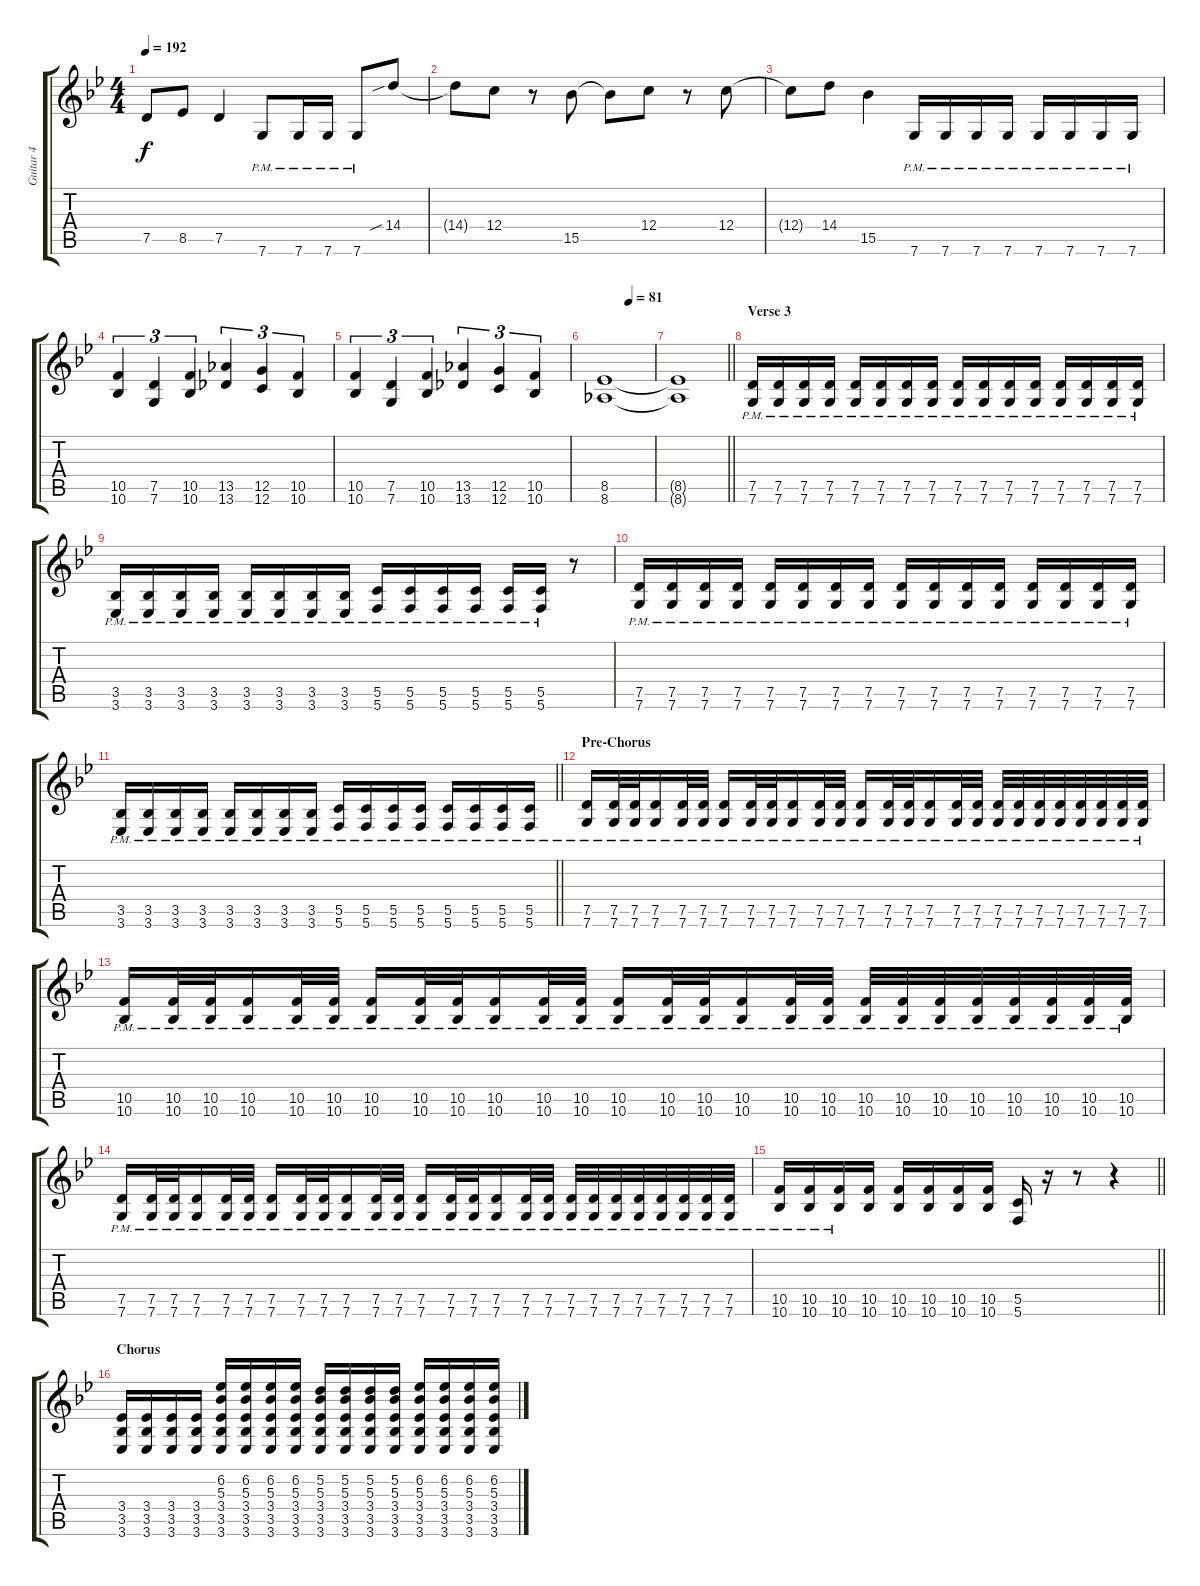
\track ("Guitar 4" "Guitar 4") {instrument distortionguitar}
\staff {score tabs}
\tuning (D4 A3 F3 C3 G2 C2) {hide}
\ts (4 4)
\tempo 192
\clef g2
\ks gminor
7.5{t}.8{dy f} 8.5.8 7.5.4 7.6{pm}.8 7.6{pm}.16 7.6{pm}.16 7.6{pm}.8 14.4{sib}.8 |
14.4{t}.8 12.4.8 r.8 15.5.8 15.5{t}.8 12.4.8 r.8 12.4.8 |
12.4{t}.8 14.4.8 15.5.4 7.6{pm}.16 7.6{pm}.16 7.6{pm}.16 7.6{pm}.16 7.6{pm}.16 7.6{pm}.16 7.6{pm}.16 7.6{pm}.16 |
(10.5 10.6).4{tu (3 2)} (7.5 7.6).4{tu (3 2)} (10.5 10.6).4{tu (3 2)} (13.5 13.6).4{tu (3 2)} (12.5 12.6).4{tu (3 2)} (10.5 10.6).4{tu (3 2)} |
(10.5 10.6).4{tu (3 2)} (7.5 7.6).4{tu (3 2)} (10.5 10.6).4{tu (3 2)} (13.5 13.6).4{tu (3 2)} (12.5 12.6).4{tu (3 2)} (10.5 10.6).4{tu (3 2)} |
\tempo (81 0.5)
(8.5 8.6).1 |
\barLineRight lightlight
(8.5{t} 8.6{t}).1 |
\section ("" "Verse 3")
(7.5{pm} 7.6{pm}).16 (7.5{pm} 7.6{pm}).16 (7.5{pm} 7.6{pm}).16 (7.5{pm} 7.6{pm}).16 (7.5{pm} 7.6{pm}).16 (7.5{pm} 7.6{pm}).16 (7.5{pm} 7.6{pm}).16 (7.5{pm} 7.6{pm}).16 (7.5{pm} 7.6{pm}).16 (7.5{pm} 7.6{pm}).16 (7.5{pm} 7.6{pm}).16 (7.5{pm} 7.6{pm}).16 (7.5{pm} 7.6{pm}).16 (7.5{pm} 7.6{pm}).16 (7.5{pm} 7.6{pm}).16 (7.5{pm} 7.6{pm}).16 |
(3.5{pm} 3.6{pm}).16 (3.5{pm} 3.6{pm}).16 (3.5{pm} 3.6{pm}).16 (3.5{pm} 3.6{pm}).16 (3.5{pm} 3.6{pm}).16 (3.5{pm} 3.6{pm}).16 (3.5{pm} 3.6{pm}).16 (3.5{pm} 3.6{pm}).16 (5.5{pm} 5.6{pm}).16 (5.5{pm} 5.6{pm}).16 (5.5{pm} 5.6{pm}).16 (5.5{pm} 5.6{pm}).16 (5.5{pm} 5.6{pm}).16 (5.5{pm} 5.6{pm}).16 r.8 |
(7.5{pm} 7.6{pm}).16 (7.5{pm} 7.6{pm}).16 (7.5{pm} 7.6{pm}).16 (7.5{pm} 7.6{pm}).16 (7.5{pm} 7.6{pm}).16 (7.5{pm} 7.6{pm}).16 (7.5{pm} 7.6{pm}).16 (7.5{pm} 7.6{pm}).16 (7.5{pm} 7.6{pm}).16 (7.5{pm} 7.6{pm}).16 (7.5{pm} 7.6{pm}).16 (7.5{pm} 7.6{pm}).16 (7.5{pm} 7.6{pm}).16 (7.5{pm} 7.6{pm}).16 (7.5{pm} 7.6{pm}).16 (7.5{pm} 7.6{pm}).16 |
\barLineRight lightlight
(3.5{pm} 3.6{pm}).16 (3.5{pm} 3.6{pm}).16 (3.5{pm} 3.6{pm}).16 (3.5{pm} 3.6{pm}).16 (3.5{pm} 3.6{pm}).16 (3.5{pm} 3.6{pm}).16 (3.5{pm} 3.6{pm}).16 (3.5{pm} 3.6{pm}).16 (5.5{pm} 5.6{pm}).16 (5.5{pm} 5.6{pm}).16 (5.5{pm} 5.6{pm}).16 (5.5{pm} 5.6{pm}).16 (5.5{pm} 5.6{pm}).16 (5.5{pm} 5.6{pm}).16 (5.5{pm} 5.6{pm}).16 (5.5{pm} 5.6{pm}).16 |
\section ("" "Pre-Chorus")
(7.5{pm} 7.6{pm}).16 (7.5{pm} 7.6{pm}).32 (7.5{pm} 7.6{pm}).32 (7.5{pm} 7.6{pm}).16 (7.5{pm} 7.6{pm}).32 (7.5{pm} 7.6{pm}).32 (7.5{pm} 7.6{pm}).16 (7.5{pm} 7.6{pm}).32 (7.5{pm} 7.6{pm}).32 (7.5{pm} 7.6{pm}).16 (7.5{pm} 7.6{pm}).32 (7.5{pm} 7.6{pm}).32 (7.5{pm} 7.6{pm}).16 (7.5{pm} 7.6{pm}).32 (7.5{pm} 7.6{pm}).32 (7.5{pm} 7.6{pm}).16 (7.5{pm} 7.6{pm}).32 (7.5{pm} 7.6{pm}).32 (7.5{pm} 7.6{pm}).32 (7.5{pm} 7.6{pm}).32 (7.5{pm} 7.6{pm}).32 (7.5{pm} 7.6{pm}).32 (7.5{pm} 7.6{pm}).32 (7.5{pm} 7.6{pm}).32 (7.5{pm} 7.6{pm}).32 (7.5{pm} 7.6{pm}).32 |
(10.5{pm} 10.6{pm}).16 (10.5{pm} 10.6{pm}).32 (10.5{pm} 10.6{pm}).32 (10.5{pm} 10.6{pm}).16 (10.5{pm} 10.6{pm}).32 (10.5{pm} 10.6{pm}).32 (10.5{pm} 10.6{pm}).16 (10.5{pm} 10.6{pm}).32 (10.5{pm} 10.6{pm}).32 (10.5{pm} 10.6{pm}).16 (10.5{pm} 10.6{pm}).32 (10.5{pm} 10.6{pm}).32 (10.5{pm} 10.6{pm}).16 (10.5{pm} 10.6{pm}).32 (10.5{pm} 10.6{pm}).32 (10.5{pm} 10.6{pm}).16 (10.5{pm} 10.6{pm}).32 (10.5{pm} 10.6{pm}).32 (10.5{pm} 10.6{pm}).32 (10.5{pm} 10.6{pm}).32 (10.5{pm} 10.6{pm}).32 (10.5{pm} 10.6{pm}).32 (10.5{pm} 10.6{pm}).32 (10.5{pm} 10.6{pm}).32 (10.5{pm} 10.6{pm}).32 (10.5{pm} 10.6{pm}).32 |
(7.5{pm} 7.6{pm}).16 (7.5{pm} 7.6{pm}).32 (7.5{pm} 7.6{pm}).32 (7.5{pm} 7.6{pm}).16 (7.5{pm} 7.6{pm}).32 (7.5{pm} 7.6{pm}).32 (7.5{pm} 7.6{pm}).16 (7.5{pm} 7.6{pm}).32 (7.5{pm} 7.6{pm}).32 (7.5{pm} 7.6{pm}).16 (7.5{pm} 7.6{pm}).32 (7.5{pm} 7.6{pm}).32 (7.5{pm} 7.6{pm}).16 (7.5{pm} 7.6{pm}).32 (7.5{pm} 7.6{pm}).32 (7.5{pm} 7.6{pm}).16 (7.5{pm} 7.6{pm}).32 (7.5{pm} 7.6{pm}).32 (7.5{pm} 7.6{pm}).32 (7.5{pm} 7.6{pm}).32 (7.5{pm} 7.6{pm}).32 (7.5{pm} 7.6{pm}).32 (7.5{pm} 7.6{pm}).32 (7.5{pm} 7.6{pm}).32 (7.5{pm} 7.6{pm}).32 (7.5{pm} 7.6{pm}).32 |
\barLineRight lightlight
(10.5{pm} 10.6{pm}).16 (10.5{pm} 10.6{pm}).16 (10.5{pm} 10.6{pm}).16 (10.5 10.6).16 (10.5 10.6).16 (10.5 10.6).16 (10.5 10.6).16 (10.5 10.6).16 (5.5 5.6).16 r.16 r.8 r.4 |
\section ("" "Chorus")
(3.4 3.5 3.6).16 (3.4 3.5 3.6).16 (3.4 3.5 3.6).16 (3.4 3.5 3.6).16 (6.2 5.3 3.4 3.5 3.6).16 (6.2 5.3 3.4 3.5 3.6).16 (6.2 5.3 3.4 3.5 3.6).16 (6.2 5.3 3.4 3.5 3.6).16 (5.2 5.3 3.4 3.5 3.6).16 (5.2 5.3 3.4 3.5 3.6).16 (5.2 5.3 3.4 3.5 3.6).16 (5.2 5.3 3.4 3.5 3.6).16 (6.2 5.3 3.4 3.5 3.6).16 (6.2 5.3 3.4 3.5 3.6).16 (6.2 5.3 3.4 3.5 3.6).16 (6.2 5.3 3.4 3.5 3.6).16
